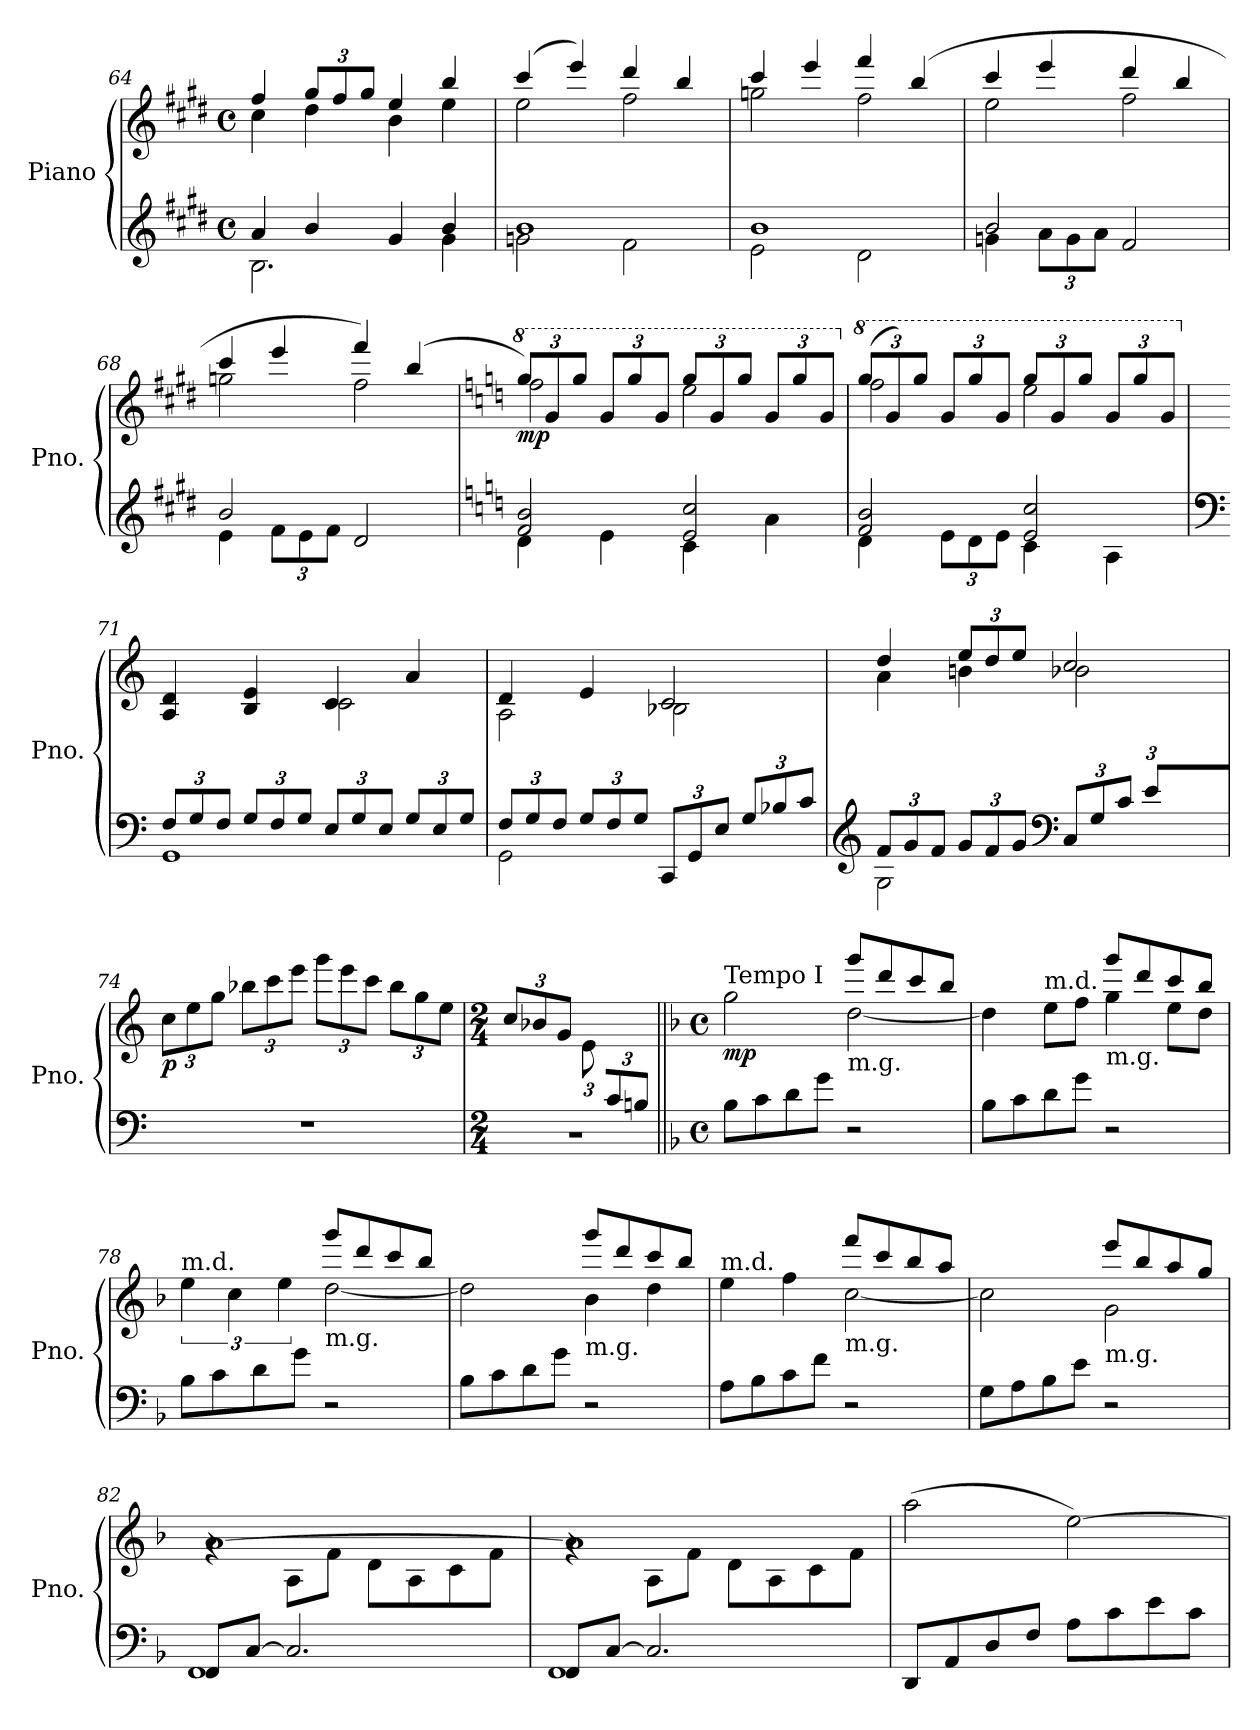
**kern	**kern	**dynam
*part1	*part1	*part1
*staff2	*staff1	*staff1/2
*I"Piano	*	*
*I'Pno.	*	*
*clefG2	*clefG2	*
*k[f#c#g#d#]	*k[f#c#g#d#]	*
*M4/4	*M4/4	*
*met(c)	*met(c)	*
=64	=64	=64
*^	*^	*
4a/	2.B\	4ff#/	4cc#\	.
*	*	*Xbrackettup	*	*
4b/	.	12gg#/L	4dd#\	.
.	.	12ff#/	.	.
.	.	12gg#/J	.	.
4g#/	.	4ee/	4b\	.
4b/	4g#\	4bb/	4ee\	.
=65	=65	=65	=65	=65
1b	2gn\	(>4ccc#/	2ee\	.
.	.	4eee/)	.	.
.	2f#\	4ddd#/	2ff#\	.
.	.	4bb/	.	.
=66	=66	=66	=66	=66
1b	2e\	4ccc#/	2ggn\	.
.	.	4eee/	.	.
.	2d#\	4fff#/	2ff#\	.
.	.	(>4bb/	.	.
!!LO:LB:g=z	!!
=67	=67	=67	=67	=67
2b/	4gn\	4ccc#/	2ee\	.
*	*Xbrackettup	*	*	*
.	12a\L	4eee/	.	.
.	12g\	.	.	.
.	12a\J	.	.	.
2f#/	2ryy	4ddd#/	2ff#\	.
.	.	4bb/	.	.
=68	=68	=68	=68	=68
2b/	4e\	4ccc#/	2ggn\	.
.	12f#\L	4eee/	.	.
.	12e\	.	.	.
.	12f#\J	.	.	.
2d#/	2ryy	4fff#/)	2ff#\	.
.	.	(>4bb/	.	.
=69	=69	=69	=69	=69
*k[]	*	*k[]	*	*
*	*	*8va	*	*
!	!	!	!	!LO:DY:b
2f/ 2b/	4d\	12ggg/L)	2fff\	mp
.	.	12gg/	.	.
.	.	12ggg/J	.	.
.	4e\	12gg/L	.	.
.	.	12ggg/	.	.
.	.	12gg/J	.	.
2e/ 2cc/	4c\	12ggg/L	2eee\	.
.	.	12gg/	.	.
.	.	12ggg/J	.	.
.	4a\	12gg/L	.	.
.	.	12ggg/	.	.
.	.	12gg/J	.	.
!!LO:LB:g=z	!!
=70	=70	=70	=70	=70
*	*	*X8va	*	*
*	*	*8va	*	*
2f/ 2b/	4d\	(>12ggg/L	2fff\	.
.	.	12gg/)	.	.
.	.	12ggg/J	.	.
.	12e\L	12gg/L	.	.
.	12d\	12ggg/	.	.
.	12e\J	12gg/J	.	.
2e/ 2cc/	4c\	12ggg/L	2eee\	.
.	.	12gg/	.	.
.	.	12ggg/J	.	.
.	4A\	12gg/L	.	.
.	.	12ggg/	.	.
.	.	12gg/J	.	.
=71	=71	=71	=71	=71
*clefF4	*	*	*	*
*	*	*X8va	*	*
12F/L	1GG	4A/ 4d/	2ryy	.
12G/	.	.	.	.
12F/J	.	.	.	.
12G/L	.	4B/ 4e/	.	.
12F/	.	.	.	.
12G/J	.	.	.	.
12E/L	.	4c/	2c\	.
12G/	.	.	.	.
12E/J	.	.	.	.
12G/L	.	4a/	.	.
12E/	.	.	.	.
12G/J	.	.	.	.
=72	=72	=72	=72	=72
12F/L	2GG\	4d/	2A\	.
12G/	.	.	.	.
12F/J	.	.	.	.
12G/L	.	4e/	.	.
12F/	.	.	.	.
12G/J	.	.	.	.
12CC/L	2ryy	2c/	2B-X\	.
12GG/	.	.	.	.
12E/J	.	.	.	.
12G/L	.	.	.	.
12B-X/	.	.	.	.
12c/J	.	.	.	.
*	*	*v	*v	*
!!LO:LB:g=z
=73	=73	=73	=73
*clefG2	*	*	*
*	*	*^	*
*	*	*	*^	*
12f/L	2G\	4dd/	4a\	6%5ryy	.
12g/	.	.	.	.	.
12f/J	.	.	.	.	.
12g/L	.	12ee/L	4bn\	.	.
12f/	.	12dd/	.	.	.
12g/J	.	12ee/J	.	.	.
*clefF4	*	*	*	*	*
12C/L	6ryy	2cc/	2b-X\	.	.
12G/	.	.	.	.	.
12c/J	3ryy	.	.	.	.
12e/L	.	.	.	.	.
6ryy	.	.	.	12g\	.
.	.	.	.	12b-X\J	.
*v	*v	*	*	*	*
=74	=74	=74	=74	=74
!	!	!	!	!LO:DY:b
*	*v	*v	*v	*
1r	12cc\L	p
.	12ee\	.
.	12gg\J	.
.	12bb-X\L	.
.	12ccc\	.
.	12eee\J	.
.	12ggg\L	.
.	12eee\	.
.	12ccc\J	.
.	12bb-\L	.
.	12gg\	.
.	12ee\J	.
=75	=75	=75
*M2/4	*M2/4	*
*^	*	*
3ryy	2r	12cc/L	.
.	.	12b-X/	.
.	.	12g/J	.
.	.	12e\L	.
12c/	.	6ryy	.
12Bn/J	.	.	.
*v	*v	*	*
!!LO:LB:g=z
=76||	=76||	=76||
*k[b-]	*k[b-]	*
*M4/4	*M4/4	*
*met(c)	*met(c)	*
*	*^	*
!	!LO:TX:t=Tempo Ⅰ	!	!
!	!	!	!LO:DY:b
8B-\L	2gg\	2ryy	mp
8c\	.	.	.
8d\	.	.	.
8g\J	.	.	.
!	!LO:TX:b:t=m.g.	!	!
2r	8ggg/L	[2dd\	.
.	8ddd/	.	.
.	8ccc/	.	.
.	8bb-/J	.	.
=77	=77	=77	=77
8B-\L	4dd\]	2ryy	.
8c\	.	.	.
!	!LO:TX:t=m.d.	!	!
8d\	8ee\L	.	.
8g\J	8ff\J	.	.
!	!LO:TX:b:t=m.g.	!	!
2r	8ggg/L	4gg\	.
.	8ddd/	.	.
.	8ccc/	8ee\L	.
.	8bb-/J	8dd\J	.
=78	=78	=78	=78
*	*brackettup	*	*
!	!LO:TX:t=m.d.	!	!
8B-\L	6ee\	2ryy	.
8c\	.	.	.
.	6cc\	.	.
8d\	.	.	.
.	6ee\	.	.
8g\J	.	.	.
!	!LO:TX:b:t=m.g.	!	!
2r	8ggg/L	[2dd\	.
.	8ddd/	.	.
.	8ccc/	.	.
.	8bb-/J	.	.
!!LO:PB:g=z	!!
=79	=79	=79	=79
8B-\L	2dd\]	2ryy	.
8c\	.	.	.
8d\	.	.	.
8g\J	.	.	.
!	!LO:TX:b:t=m.g.	!	!
2r	8ggg/L	4b-\	.
.	8ddd/	.	.
.	8ccc/	4dd\	.
.	8bb-/J	.	.
=80	=80	=80	=80
!	!LO:TX:t=m.d.	!	!
8A\L	4ee\	2ryy	.
8B-\	.	.	.
8c\	4ff\	.	.
8f\J	.	.	.
!	!LO:TX:b:t=m.g.	!	!
2r	8fff/L	[2cc\	.
.	8ccc/	.	.
.	8bb-/	.	.
.	8aa/J	.	.
=81	=81	=81	=81
8G\L	2cc\]	2ryy	.
8A\	.	.	.
8B-\	.	.	.
8e\J	.	.	.
!	!LO:TX:b:t=m.g.	!	!
2r	8eee/L	2g\	.
.	8bb-/	.	.
.	8aa/	.	.
.	8gg/J	.	.
=82	=82	=82	=82
*^	*	*	*
8FF/L	1FF	[1a	4rg	.
[8C/J	.	.	.	.
2.C/]	.	.	8A\L	.
.	.	.	8f\J	.
.	.	.	8d\L	.
.	.	.	8A\	.
.	.	.	8c\	.
.	.	.	8f\J	.
!!LO:LB:g=z	!!
=83	=83	=83	=83	=83
8FF/L	1FF	1a]	4rg	.
[8C/J	.	.	.	.
2.C/]	.	.	8A\L	.
.	.	.	8f\J	.
.	.	.	8d\L	.
.	.	.	8A\	.
.	.	.	8c\	.
.	.	.	8f\J	.
*v	*v	*	*	*
*	*v	*v	*
=84	=84	=84
8DD/L	(>2aa\	.
8AA/	.	.
8D/	.	.
8F/J	.	.
8A\L	[2ee\)	.
8c\	.	.
8e\	.	.
8c\J	.	.
=	=	=
*-	*-	*-
